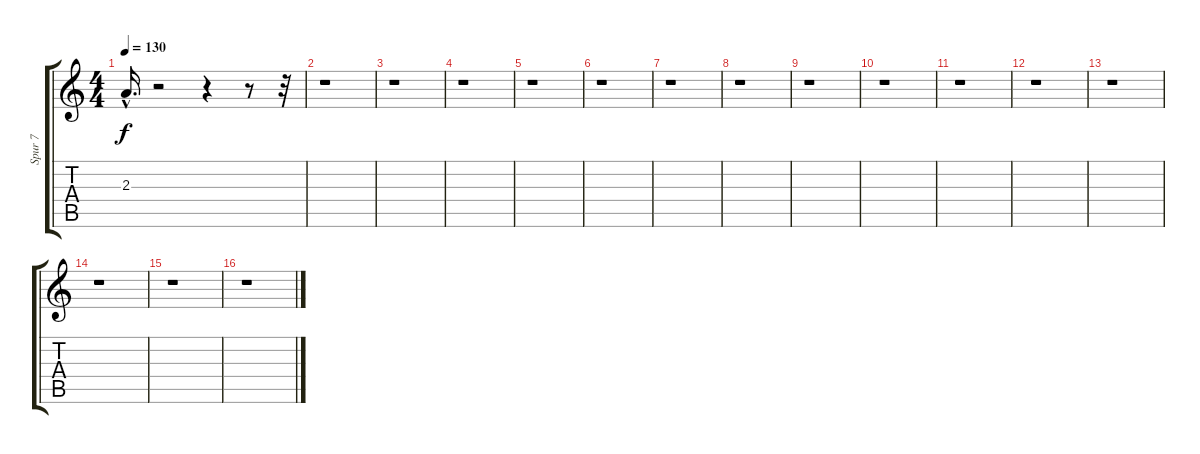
\track ("Spur 7" "Spur 7") {instrument acousticguitarsteel}
\staff {score tabs}
\tuning (E4 B3 G3 D3 A2 E2) {hide}
\ts (4 4)
\tempo 130
\clef g2
\ks c
2.3{hac t}.16{d dy f} r.2 r.4 r.8 r.32 |
r.1 |
r.1 |
r.1 |
r.1 |
r.1 |
r.1 |
r.1 |
r.1 |
r.1 |
r.1 |
r.1 |
r.1 |
r.1 |
r.1 |
r.1
